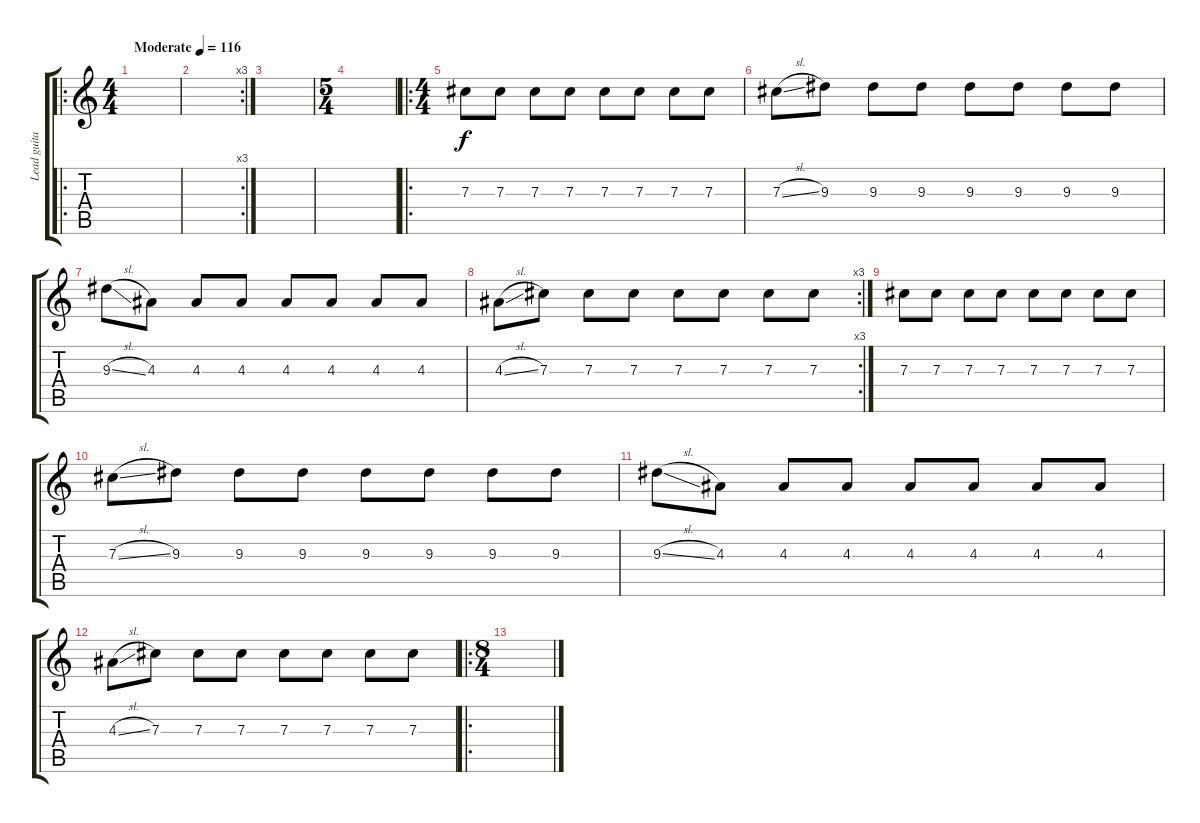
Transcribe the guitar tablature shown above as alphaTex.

\track ("Lead guitar" "Lead guita") {instrument distortionguitar}
\staff {score tabs}
\tuning (Eb4 Bb3 Gb3 Db3 Ab2 Eb2) {hide}
\ro
\ts (4 4)
\tempo (116 "Moderate")
\clef g2
\ks c
|
\rc 3
|
|
\ts (5 4)
|
\ro
\ts (4 4)
7.3.8 7.3.8 7.3.8 7.3.8 7.3.8 7.3.8 7.3.8 7.3.8 |
7.3{sl}.8 9.3.8 9.3.8 9.3.8 9.3.8 9.3.8 9.3.8 9.3.8 |
9.3{sl}.8 4.3.8 4.3.8 4.3.8 4.3.8 4.3.8 4.3.8 4.3.8 |
\rc 3
4.3{sl}.8 7.3.8 7.3.8 7.3.8 7.3.8 7.3.8 7.3.8 7.3.8 |
7.3.8 7.3.8 7.3.8 7.3.8 7.3.8 7.3.8 7.3.8 7.3.8 |
7.3{sl}.8 9.3.8 9.3.8 9.3.8 9.3.8 9.3.8 9.3.8 9.3.8 |
9.3{sl}.8 4.3.8 4.3.8 4.3.8 4.3.8 4.3.8 4.3.8 4.3.8 |
4.3{sl}.8 7.3.8 7.3.8 7.3.8 7.3.8 7.3.8 7.3.8 7.3.8 |
\ro
\ts (8 4)
